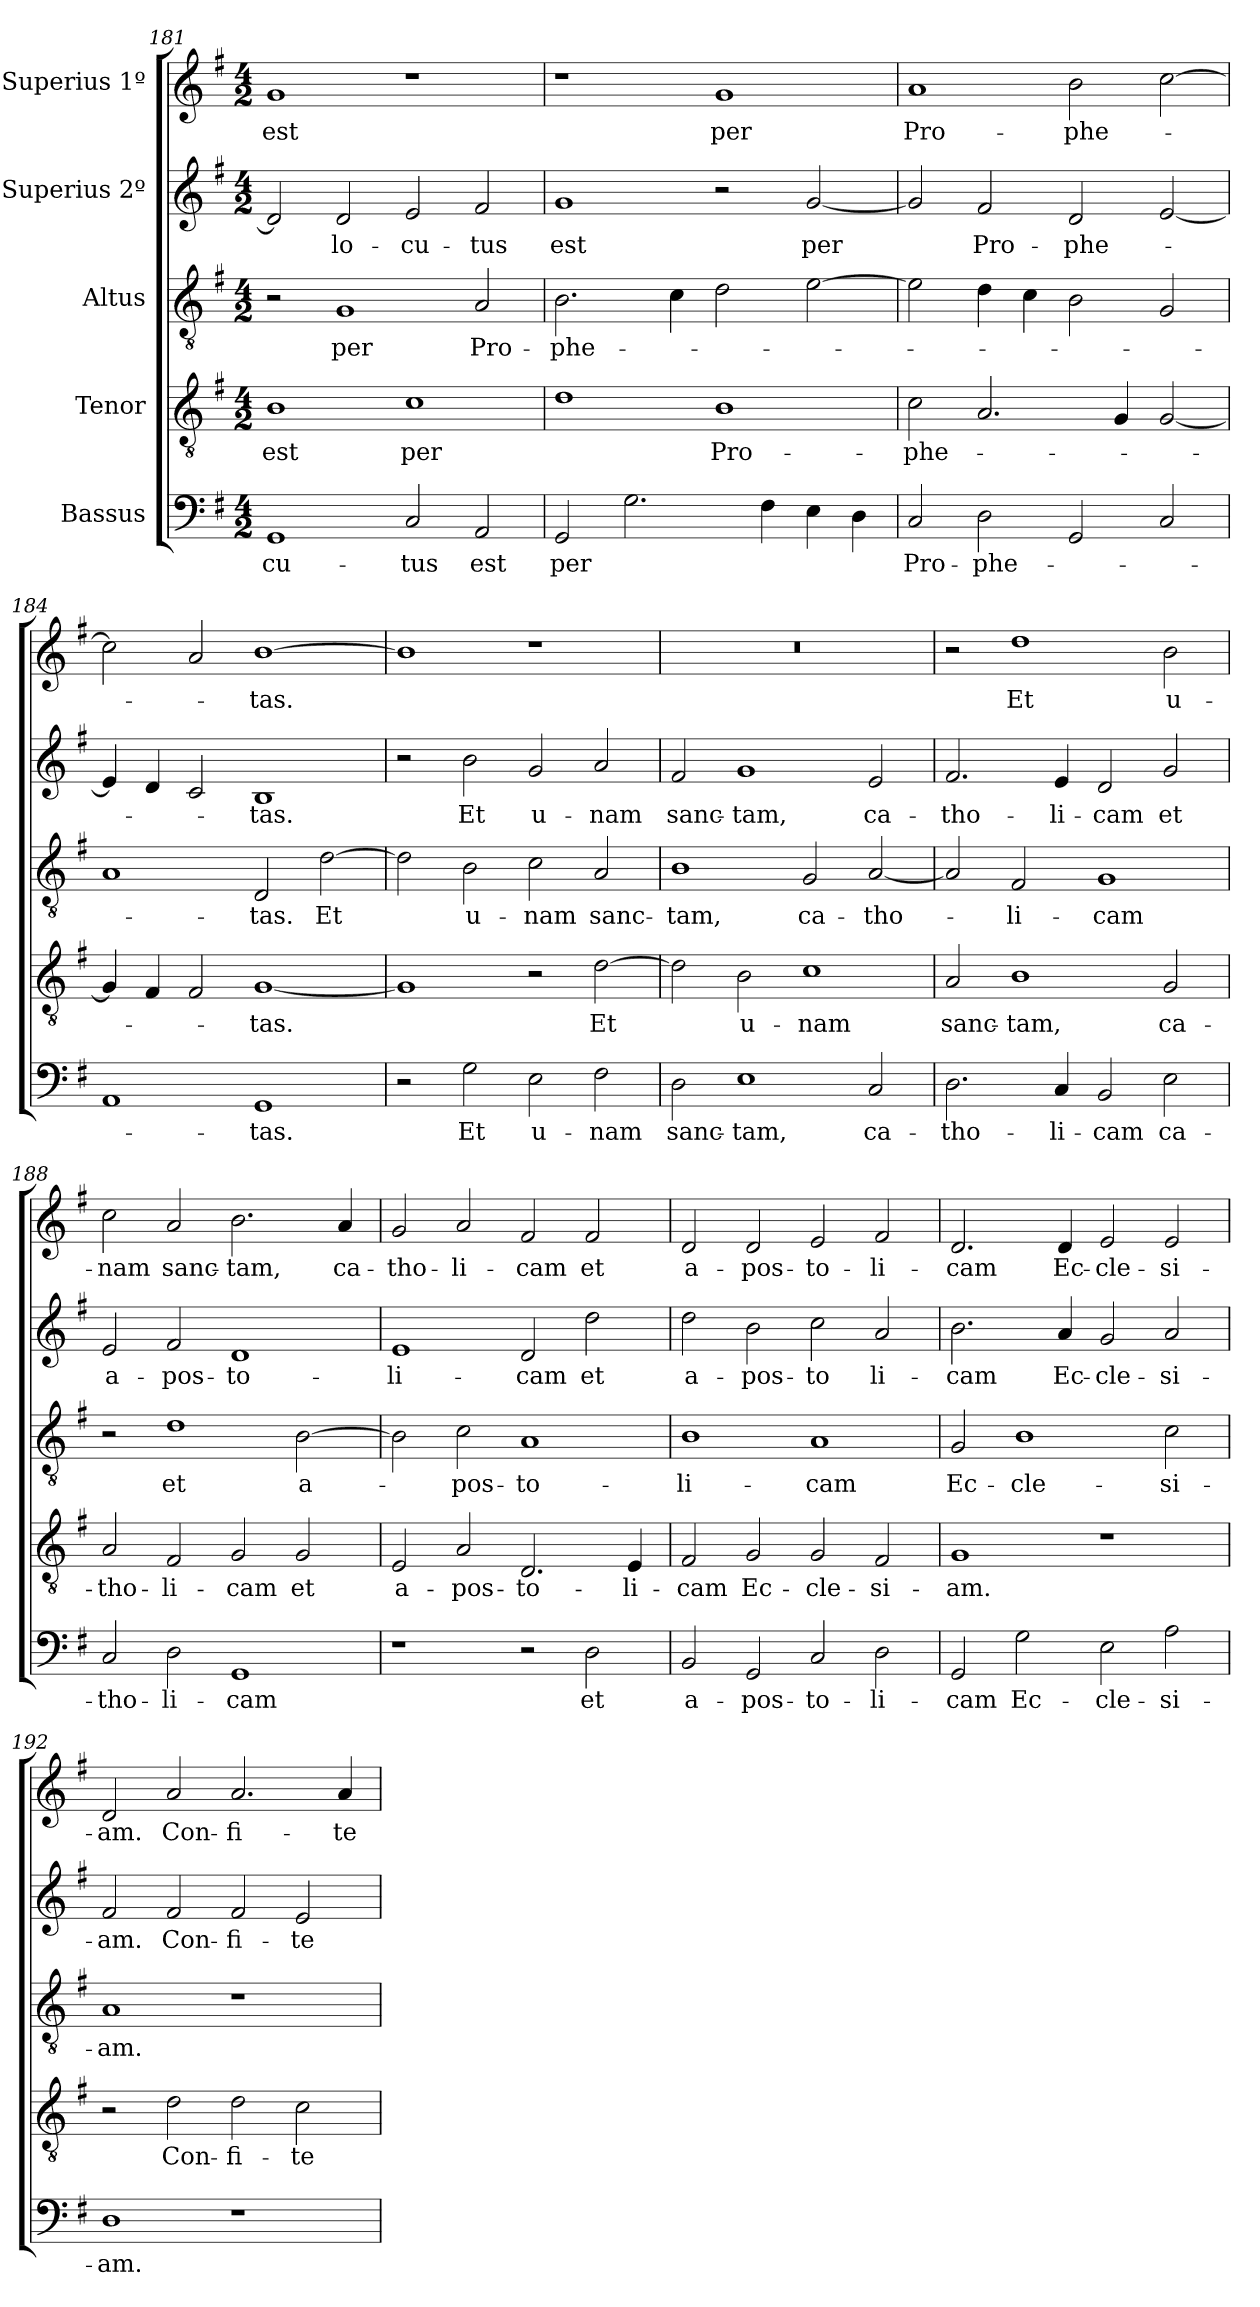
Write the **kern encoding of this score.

**kern	**text	**kern	**text	**kern	**text	**kern	**text	**kern	**text
*part5	*part5	*part4	*part4	*part3	*part3	*part2	*part2	*part1	*part1
*staff5	*staff5	*staff4	*staff4	*staff3	*staff3	*staff2	*staff2	*staff1	*staff1
*I"Bassus	*	*I"Tenor	*	*I"Altus	*	*I"Superius 2º	*	*I"Superius 1º	*
*clefF4	*	*clefGv2	*	*clefGv2	*	*clefG2	*	*clefG2	*
*k[f#]	*	*k[f#]	*	*k[f#]	*	*k[f#]	*	*k[f#]	*
*M4/2	*	*M4/2	*	*M4/2	*	*M4/2	*	*M4/2	*
=181	=181	=181	=181	=181	=181	=181	=181	=181	=181
1GG/	-cu-	1B\	est	2r	.	2d/]	.	1g/	est
.	.	.	.	1G/	per	2d/	lo-	.	.
2C/	-tus	1c\	per	.	.	2e/	-cu-	1r	.
2AA/	est	.	.	2A/	Pro-	2f#/	-tus	.	.
=182	=182	=182	=182	=182	=182	=182	=182	=182	=182
2GG/	per	1d\	.	2.B\	-phe-	1g/	est	1r	.
2.G\	.	.	.	.	.	.	.	.	.
.	.	.	.	4c\	.	.	.	.	.
.	.	1B\	Pro-	2d\	.	2r	.	1g/	per
4F#\	.	.	.	.	.	.	.	.	.
4E\	.	.	.	[2e\	.	[2g/	per	.	.
4D\	.	.	.	.	.	.	.	.	.
=183	=183	=183	=183	=183	=183	=183	=183	=183	=183
2C/	Pro-	2c\	-phe-	2e\]	.	2g/]	.	1a/	Pro-
2D\	-phe-	2.A/	.	4d\	.	2f#/	Pro-	.	.
.	.	.	.	4c\	.	.	.	.	.
2GG/	.	.	.	2B\	.	2d/	-phe-	2b\	-phe-
.	.	4G/	.	.	.	.	.	.	.
2C/	.	[2G/	.	2G/	.	[2e/	.	[2cc\	.
=184	=184	=184	=184	=184	=184	=184	=184	=184	=184
1AA/	.	4G/]	.	1A/	.	4e/]	.	2cc\]	.
.	.	4F#/	.	.	.	4d/	.	.	.
.	.	2F#/	.	.	.	2c/	.	2a/	.
1GG/	-tas.	[1G/	-tas.	2D/	-tas.	1B/	-tas.	[1b\	-tas.
.	.	.	.	[2d\	Et	.	.	.	.
=185	=185	=185	=185	=185	=185	=185	=185	=185	=185
2r	.	1G/]	.	2d\]	.	2r	.	1b\]	.
2G\	Et	.	.	2B\	u-	2b\	Et	.	.
2E\	u-	2r	.	2c\	-nam	2g/	u-	1r	.
2F#\	-nam	[2d\	Et	2A/	sanc-	2a/	-nam	.	.
=186	=186	=186	=186	=186	=186	=186	=186	=186	=186
2D\	sanc-	2d\]	.	1B\	-tam,	2f#/	sanc-	0r	.
1E\	-tam,	2B\	u-	.	.	1g/	-tam,	.	.
.	.	1c\	-nam	2G/	ca-	.	.	.	.
2C/	ca-	.	.	[2A/	-tho-	2e/	ca-	.	.
=187	=187	=187	=187	=187	=187	=187	=187	=187	=187
2.D\	-tho-	2A/	sanc-	2A/]	.	2.f#/	-tho-	2r	.
.	.	1B\	-tam,	2F#/	-li-	.	.	1dd\	Et
4C/	-li-	.	.	.	.	4e/	-li-	.	.
2BB/	-cam	.	.	1G/	-cam	2d/	-cam	.	.
2E\	ca-	2G/	ca-	.	.	2g/	et	2b\	u-
=188	=188	=188	=188	=188	=188	=188	=188	=188	=188
2C/	-tho-	2A/	-tho-	2r	.	2e/	a-	2cc\	-nam
2D\	-li-	2F#/	-li-	1d\	et	2f#/	-pos-	2a/	sanc-
1GG/	-cam	2G/	-cam	.	.	1d/	-to-	2.b\	-tam,
.	.	2G/	et	[2B\	a-	.	.	.	.
.	.	.	.	.	.	.	.	4a/	ca-
=189	=189	=189	=189	=189	=189	=189	=189	=189	=189
1r	.	2E/	a-	2B\]	.	1e/	-li-	2g/	-tho-
.	.	2A/	-pos-	2c\	-pos-	.	.	2a/	-li-
2r	.	2.D/	-to-	1A/	-to-	2d/	-cam	2f#/	-cam
2D\	et	.	.	.	.	2dd\	et	2f#/	et
.	.	4E/	-li-	.	.	.	.	.	.
=190	=190	=190	=190	=190	=190	=190	=190	=190	=190
2BB/	a-	2F#/	-cam	1B\	-li-	2dd\	a-	2d/	a-
2GG/	-pos-	2G/	Ec-	.	.	2b\	-pos-	2d/	-pos-
2C/	-to-	2G/	-cle-	1A/	-cam	2cc\	-to	2e/	-to-
2D\	-li-	2F#/	-si-	.	.	2a/	li-	2f#/	-li-
=191	=191	=191	=191	=191	=191	=191	=191	=191	=191
2GG/	-cam	1G/	-am.	2G/	Ec-	2.b\	-cam	2.d/	-cam
2G\	Ec-	.	.	1B\	-cle-	.	.	.	.
.	.	.	.	.	.	4a/	Ec-	4d/	Ec-
2E\	-cle-	1r	.	.	.	2g/	-cle-	2e/	-cle-
2A\	-si-	.	.	2c\	-si-	2a/	-si-	2e/	-si-
=192	=192	=192	=192	=192	=192	=192	=192	=192	=192
1D\	-am.	2r	.	1A/	-am.	2f#/	-am.	2d/	-am.
.	.	2d\	Con-	.	.	2f#/	Con-	2a/	Con-
1r	.	2d\	-fi-	1r	.	2f#/	-fi-	2.a/	-fi-
.	.	2c\	-te-	.	.	2e/	-te-	.	.
.	.	.	.	.	.	.	.	4a/	-te-
=	=	=	=	=	=	=	=	=	=
*-	*-	*-	*-	*-	*-	*-	*-	*-	*-
